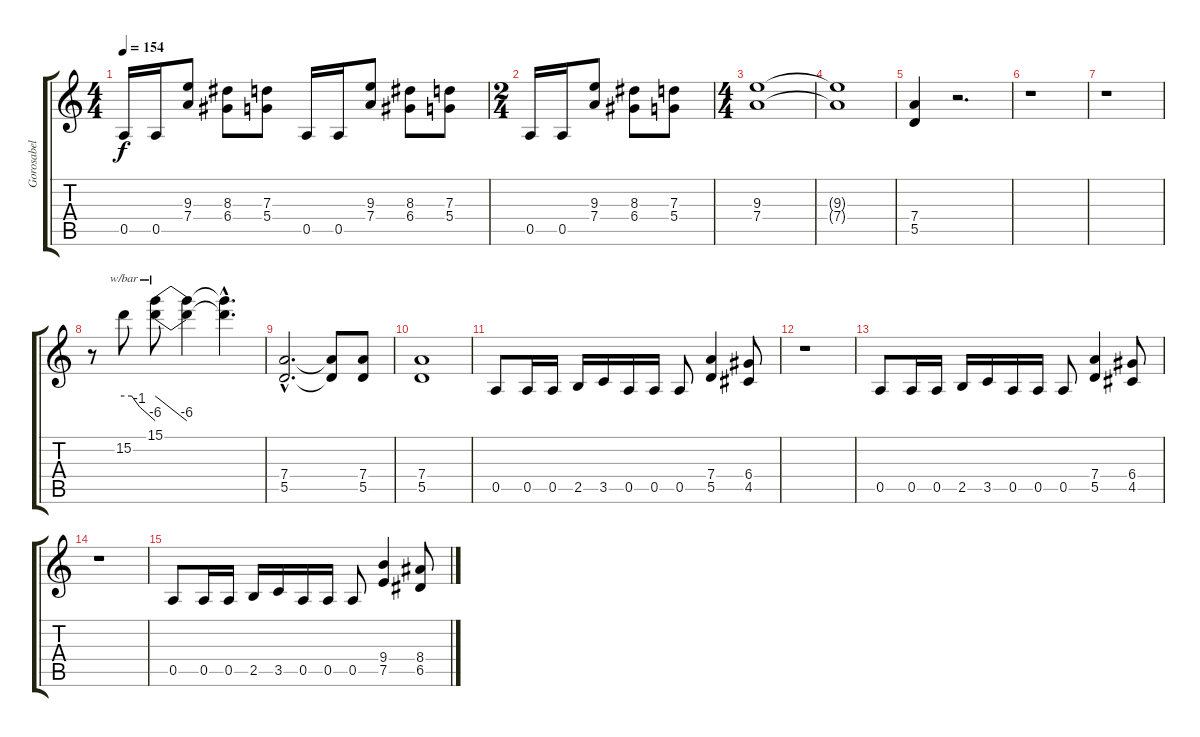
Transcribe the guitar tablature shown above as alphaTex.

\track ("Gorosabel" "Gorosabel") {instrument distortionguitar}
\staff {score tabs}
\tuning (E4 B3 G3 D3 A2 E2) {hide}
\ts (4 4)
\tempo 154
\clef g2
\ks c
0.5.16{dy f} 0.5.16 (9.3 7.4).8 (8.3 6.4).8 (7.3 5.4).8 0.5.16 0.5.16 (9.3 7.4).8 (8.3 6.4).8 (7.3 5.4).8 |
\ts (2 4)
0.5.16 0.5.16 (9.3 7.4).8 (8.3 6.4).8 (7.3 5.4).8 |
\ts (4 4)
(9.3 7.4).1 |
(9.3{t} 7.4{t}).1 |
(7.4 5.5).4 r.2{d} |
r.1 |
r.1 |
r.8 15.2.8{tbe (custom default 0 0 15 0 30 -4 60 -24)} (15.1 15.2{t}).8{tbe (dive default 0 0 60 -24)} (15.1{t} 15.2{t}).4 (15.1{hac t} 15.2{hac t}).4{d} |
(7.4{hac} 5.5{hac}).2{d} (7.4{t} 5.5{t}).8 (7.4 5.5).8 |
(7.4 5.5).1 |
0.5.8 0.5.16 0.5.16 2.5.16 3.5.16 0.5.16 0.5.16 0.5.8 (7.4 5.5).4 (6.4 4.5).8 |
r.1 |
0.5.8 0.5.16 0.5.16 2.5.16 3.5.16 0.5.16 0.5.16 0.5.8 (7.4 5.5).4 (6.4 4.5).8 |
r.1 |
0.5.8 0.5.16 0.5.16 2.5.16 3.5.16 0.5.16 0.5.16 0.5.8 (9.4 7.5).4 (8.4 6.5).8
